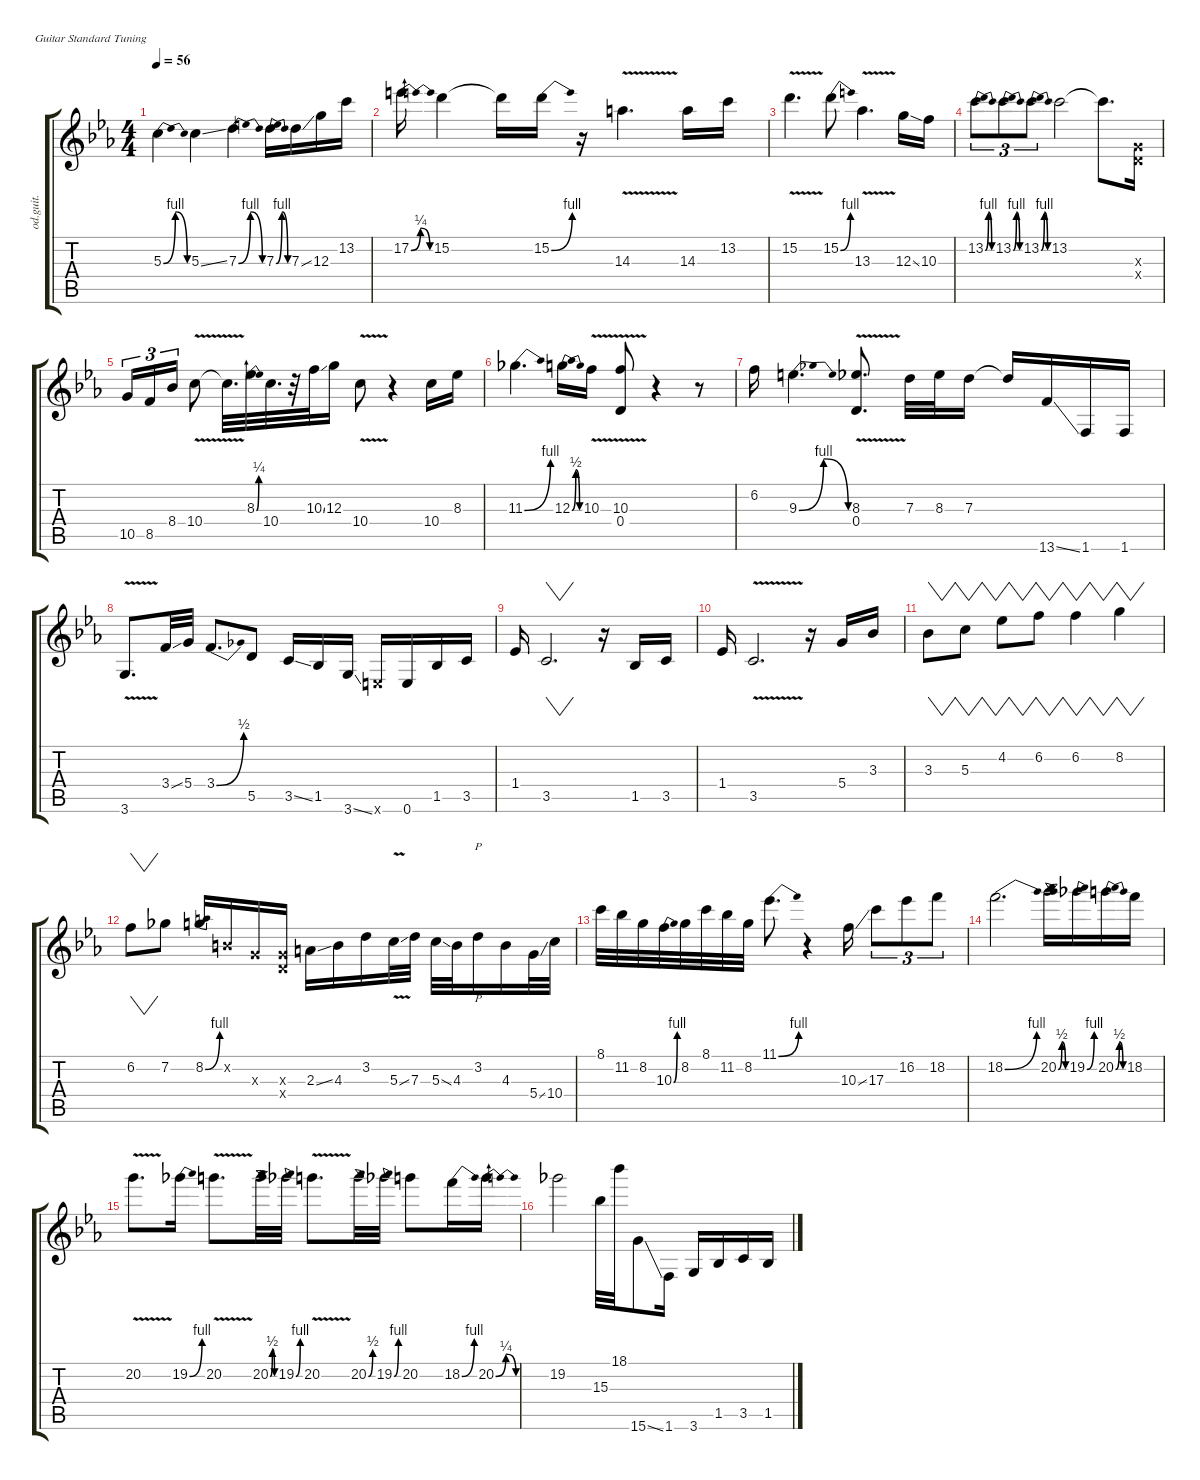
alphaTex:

\defaultSystemsLayout 4
\hideDynamics
\bracketExtendMode groupsimilarinstruments
\otherSystemsTrackNameOrientation horizontal
\track ("Lead 1" "od.guit.") {defaultSystemsLayout 4 instrument overdrivenguitar}
\staff {score tabs}
\tuning (E4 B3 G3 D3 A2 E2)
\ts (4 4)
\tempo 56
\clef g2
\ks cminor
5.3{be (bendrelease 0 0 15 4 30 4 45 0) acc forcenatural}.4{dy f beam Down} 5.3{ss acc forcenatural}.4{beam Down} 7.3{be (bendrelease 0 0 15 4 30 4 45 0) acc forcenatural}.4{beam Down} 7.3{be (bendrelease 0 0 15 4 30 4 45 0) acc forcenatural}.16{beam Down} 7.3{ss acc forcenatural}.16{beam Down} 12.3{acc forcenatural}.16{beam Down} 13.2{acc forcenatural}.16{beam Down} |
17.2{be (bendrelease 0 0 15 1 30 1 45 0) acc forcenatural}.16{beam Down} 15.2{acc forcenatural}.4{beam Down} 15.2{t acc forcenatural}.16{beam Down} 15.2{be (bend 0 0 30 4) acc forcenatural}.16{beam Down} r.16{beam Down} 14.3{v acc forcenatural}.4{d beam Down} 14.3{acc forcenatural}.16{beam Down} 13.2{acc forcenatural}.16{beam Down} |
15.2{v acc forcenatural}.4{d beam Down} 15.2{be (bend 0 0 30 4) acc forcenatural}.8{beam Down} 13.3{v acc b}.4{d beam Down} 12.3{ss acc forcenatural}.16{beam Down} 10.3{acc forcenatural}.16{beam Down} |
13.2{be (bendrelease 0 0 15 4 30 4 45 0) acc forcenatural}.8{tu (3 2) beam Down} 13.2{be (bendrelease 0 0 15 4 30 4 45 0) acc forcenatural}.8{tu (3 2) beam Down} 13.2{be (bendrelease 0 0 15 4 30 4 45 0) acc forcenatural}.8{tu (3 2) beam Down} 13.2{acc forcenatural}.2{beam Down} 13.2{t acc forcenatural}.8{d beam Down} (0.3{x acc forcenatural} 0.4{x acc forcenatural}).16{beam Down} |
10.5{acc forcenatural}.16{tu (3 2) beam Up} 8.5{acc forcenatural}.16{tu (3 2) beam Up} 8.4{acc b}.16{tu (3 2) beam Up} 10.4{v acc forcenatural}.8{beam Down} 10.4{v t acc forcenatural}.32{d beam Down} 8.3{be (bend 0 0 30 1) acc b}.32{beam Down} 10.4{acc forcenatural}.32{d beam Down} r.32{beam Down} 10.3{ss acc forcenatural}.32{beam Down} 12.3{acc forcenatural}.16{beam Down} 10.4{v acc forcenatural}.8{beam Down} r.4{beam Down} 10.4{acc forcenatural}.16{beam Down} 8.3{acc b}.16{beam Down} |
11.3{be (bend 0 0 30 4) acc b}.4{d beam Down} 12.3{be (bendrelease 0 0 15 2 30 2 45 0) acc forcenatural}.16{beam Down} 10.3{v acc forcenatural}.16{beam Down} (10.3{v acc forcenatural} 0.4{v acc forcenatural}).8{beam Up} r.4{beam Up} r.8{beam Up} |
6.2{acc forcenatural}.16{beam Down} 9.3{be (bendrelease 0 0 15 4 30 4 45 0) acc forcenatural}.4{d beam Down} (8.3{v acc b} 0.4{v acc forcenatural}).8{d beam Up} 7.3{acc forcenatural}.32{beam Down} 8.3{acc b}.32{beam Down} 7.3{acc forcenatural}.16{beam Down} 7.3{t acc forcenatural}.16{beam Up} 13.6{ss acc forcenatural}.16{beam Up} 1.6{acc forcenatural}.16{beam Up} 1.6{acc forcenatural}.16{beam Up} |
3.6{v acc forcenatural}.8{d beam Up} 3.4{ss acc forcenatural}.32{beam Up} 5.4{acc forcenatural}.32{beam Up} 3.4{be (bend 0 0 30 2) acc forcenatural}.8{d beam Up} 5.5{acc forcenatural}.8{beam Up} 3.5{ss acc forcenatural}.16{beam Up} 1.5{acc b}.16{beam Up} 3.6{ss acc forcenatural}.16{beam Up} 0.6{x acc forcenatural}.16{beam Up} 0.6{acc forcenatural}.16{beam Up} 1.5{acc b}.16{beam Up} 3.5{acc forcenatural}.16{beam Up} |
1.4{acc b}.16{beam Up} 3.5{acc forcenatural}.2{vw d beam Up} r.16{beam Up} 1.5{acc b}.16{beam Up} 3.5{acc forcenatural}.16{beam Up} |
1.4{acc b}.16{beam Up} 3.5{v acc forcenatural}.2{d beam Up} r.16{beam Up} 5.4{acc forcenatural}.16{beam Up} 3.3{acc b}.16{beam Up} |
3.3{acc b}.8{vw beam Down} 5.3{acc forcenatural}.8{vw beam Down} 4.2{acc b}.8{vw beam Down} 6.2{acc forcenatural}.8{vw beam Down} 6.2{acc forcenatural}.4{vw beam Down} 8.2{acc forcenatural}.4{vw beam Down} |
6.2{acc forcenatural}.8{vw beam Down} 7.2{acc b}.8{beam Down} 8.2{be (bend 0 0 30 4) acc forcenatural}.16{beam Up} 0.2{x acc forcenatural}.16{beam Up} 0.3{x acc forcenatural}.16{beam Up} (0.3{x acc forcenatural} 0.4{x acc forcenatural}).16{beam Up} 2.3{ss acc forcenatural}.16{beam Down} 4.3{acc forcenatural}.16{beam Down} 3.2{acc forcenatural}.16{beam Down} 5.3{v ss acc forcenatural}.32{beam Down} 7.3{acc forcenatural}.32{beam Down} 5.3{ss acc forcenatural}.32{beam Down} 4.3{acc forcenatural}.32{beam Down} 3.2{acc forcenatural}.16{p beam Down} 4.3{acc forcenatural}.16{beam Down} 5.4{ss acc forcenatural}.32{beam Down} 10.4{acc forcenatural}.32{beam Down} |
8.1{acc forcenatural}.32{beam Down} 11.2{acc b}.32{beam Down} 8.2{acc forcenatural}.32{beam Down} 10.3{be (bend 0 0 30 4) acc forcenatural}.32{beam Down} 8.2{acc forcenatural}.32{beam Down} 8.1{acc forcenatural}.32{beam Down} 11.2{acc b}.32{beam Down} 8.2{acc forcenatural}.32{beam Down} 11.1{be (bend 0 0 30 4) acc b}.8{d beam Down} r.4{beam Down} 10.3{ss acc forcenatural}.16{beam Down} 17.3{acc forcenatural}.8{tu (3 2) beam Down} 16.2{acc b}.8{tu (3 2) beam Down} 18.2{acc forcenatural}.8{tu (3 2) beam Down} |
18.2{be (bend 0 0 30 4) acc forcenatural}.2{d beam Down} 20.2{be (bendrelease 0 0 15 2 30 2 45 0) acc forcenatural}.16{beam Down} 19.2{be (bend 0 0 30 4) acc b}.16{beam Down} 20.2{be (bendrelease 0 0 15 2 30 2 45 0) acc forcenatural}.16{beam Down} 18.2{acc forcenatural}.16{beam Down} |
20.2{v acc forcenatural}.8{d beam Down} 19.2{be (bend 0 0 30 4) acc b}.16{beam Down} 20.2{v acc forcenatural}.8{d beam Down} 20.2{be (bendrelease 0 0 15 2 30 2 45 0) acc forcenatural}.32{beam Down} 19.2{be (bend 0 0 30 4) acc b}.32{beam Down} 20.2{v acc forcenatural}.8{d beam Down} 20.2{be (bend 0 0 30 2) acc forcenatural}.32{beam Down} 19.2{be (bend 0 0 30 4) acc b}.32{beam Down} 20.2{acc forcenatural}.8{beam Down} 18.2{be (bend 0 0 30 4) acc forcenatural}.16{beam Down} 20.2{be (bendrelease 0 0 15 1 30 1 45 0) acc forcenatural}.16{beam Down} |
19.2{acc b}.2{beam Down} 15.3{acc b}.32{beam Down} 18.1{acc b}.32{beam Down} 15.6{ss acc forcenatural}.8{beam Down} 1.6{acc forcenatural}.16{beam Down} 3.6{acc forcenatural}.16{beam Up} 1.5{acc b}.16{beam Up} 3.5{acc forcenatural}.16{beam Up} 1.5{acc b}.16{beam Up}
